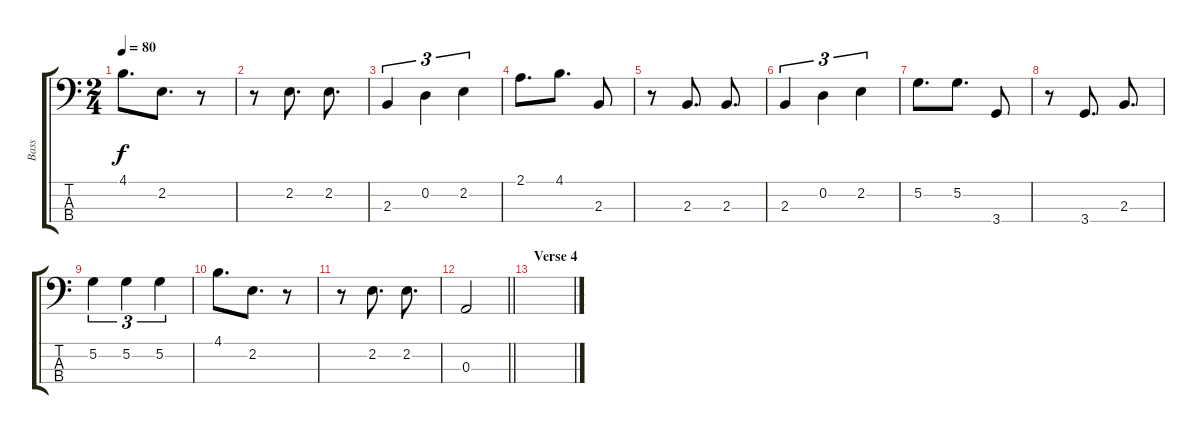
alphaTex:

\track ("Bass" "Bass") {solo instrument electricbassfinger}
\staff {score tabs}
\tuning (G2 D2 A1 E1) {hide}
\ts (2 4)
\tempo 80
\clef f4
\ks c
4.1.8{d dy f} 2.2.8{d} r.8 |
r.8 2.2.8{d} 2.2.8{d} |
2.3.4{tu (3 2)} 0.2.4{tu (3 2)} 2.2.4{tu (3 2)} |
2.1.8{d} 4.1.8{d} 2.3.8 |
r.8 2.3.8{d} 2.3.8{d} |
2.3.4{tu (3 2)} 0.2.4{tu (3 2)} 2.2.4{tu (3 2)} |
5.2.8{d} 5.2.8{d} 3.4.8 |
r.8 3.4.8{d} 2.3.8{d} |
5.2.4{tu (3 2)} 5.2.4{tu (3 2)} 5.2.4{tu (3 2)} |
4.1.8{d} 2.2.8{d} r.8 |
r.8 2.2.8{d} 2.2.8{d} |
\barLineRight lightlight
0.3.2 |
\section ("" "Verse 4")
